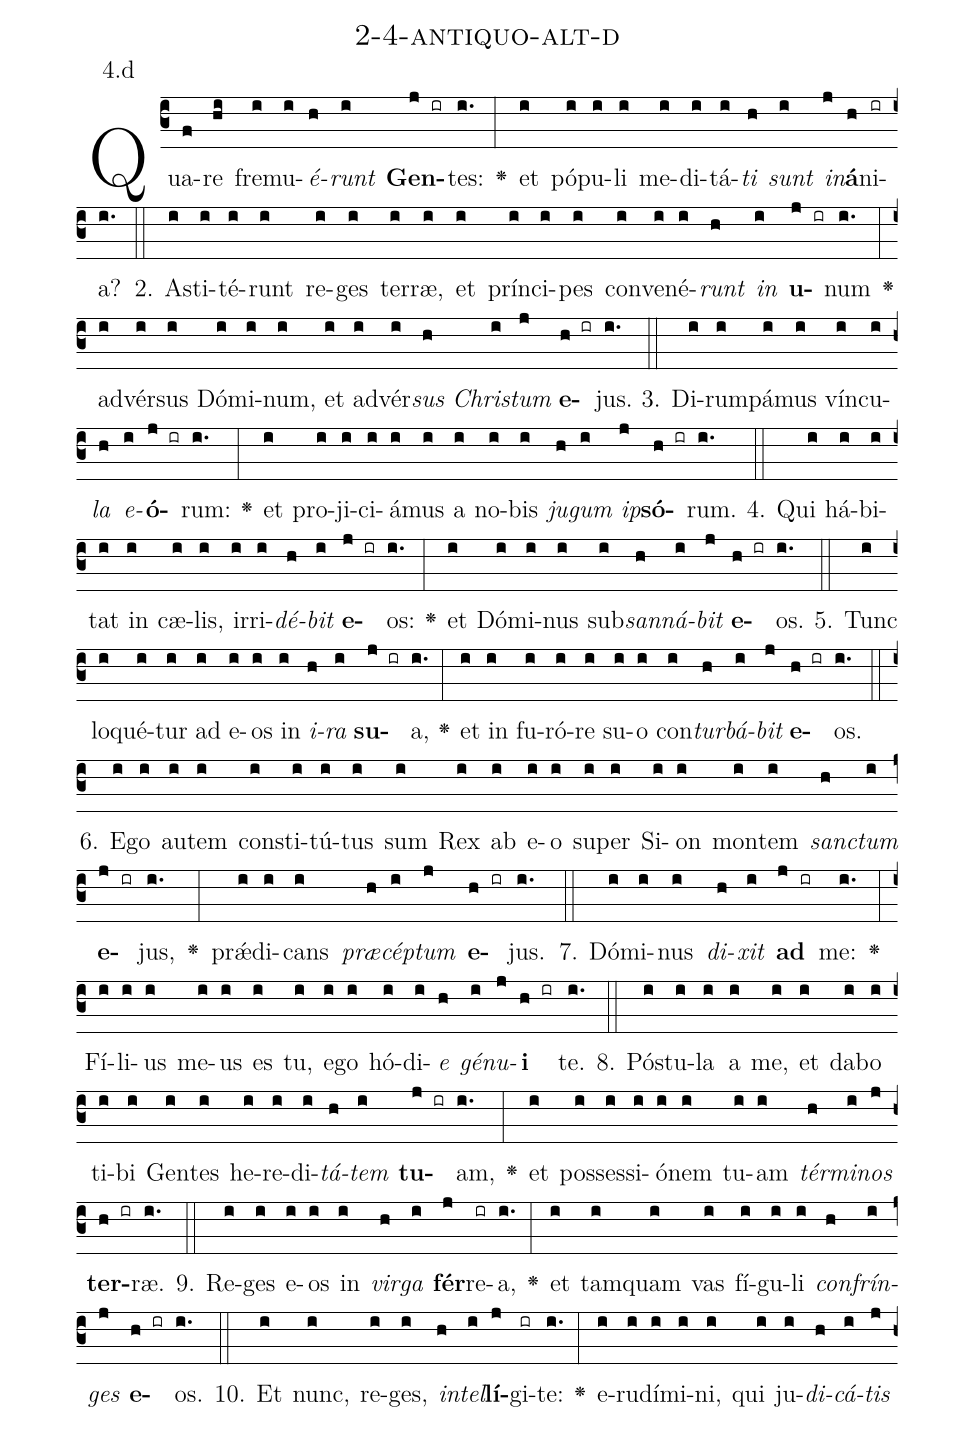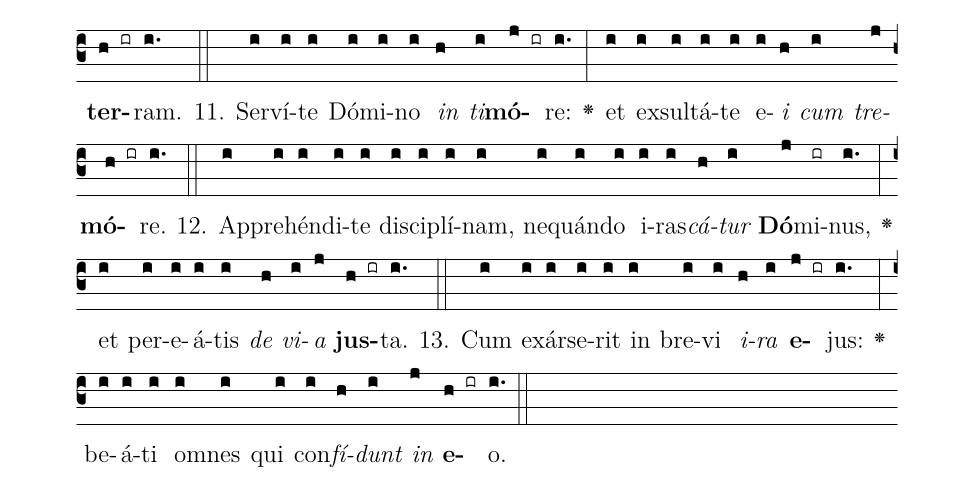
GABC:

name: 2-4-antiquo-alt-d;
annotation: 4.d;
%%
(c3)Qua(f)re(hi) fre(i)mu(i)<i>é</i>(h)<i>runt</i>(i) <b>Gen</b>(j ir)tes:(i.) <v>\greheightstar</v>(:) et(i) pó(i)pu(i)li(i) me(i)di(i)tá(i)<i>ti</i>(h) <i>sunt</i>(i) <i>in</i>(j)<b>á</b>(h)ni(ir)a?(i.) (::)
2. A(i)sti(i)té(i)runt(i) re(i)ges(i) ter(i)ræ,(i) et(i) prín(i)ci(i)pes(i) con(i)ve(i)né(i)<i>runt</i>(h) <i>in</i>(i) <b>u</b>(j ir)num(i.) <v>\greheightstar</v>(:) ad(i)vér(i)sus(i) Dó(i)mi(i)num,(i) et(i) ad(i)vér(i)<i>sus</i>(h) <i>Chris</i>(i)<i>tum</i>(j) <b>e</b>(h ir)jus.(i.) (::)
3. Di(i)rum(i)pá(i)mus(i) vín(i)cu(i)<i>la</i>(h) <i>e</i>(i)<b>ó</b>(j ir)rum:(i.) <v>\greheightstar</v>(:) et(i) pro(i)ji(i)ci(i)á(i)mus(i) a(i) no(i)bis(i) <i>ju</i>(h)<i>gum</i>(i) <i>ip</i>(j)<b>só</b>(h ir)rum.(i.) (::)
4. Qui(i) há(i)bi(i)tat(i) in(i) cæ(i)lis,(i) ir(i)ri(i)<i>dé</i>(h)<i>bit</i>(i) <b>e</b>(j ir)os:(i.) <v>\greheightstar</v>(:) et(i) Dó(i)mi(i)nus(i) sub(i)<i>san</i>(h)<i>ná</i>(i)<i>bit</i>(j) <b>e</b>(h ir)os.(i.) (::)
5. Tunc(i) lo(i)qué(i)tur(i) ad(i) e(i)os(i) in(i) <i>i</i>(h)<i>ra</i>(i) <b>su</b>(j ir)a,(i.) <v>\greheightstar</v>(:) et(i) in(i) fu(i)ró(i)re(i) su(i)o(i) con(i)<i>tur</i>(h)<i>bá</i>(i)<i>bit</i>(j) <b>e</b>(h ir)os.(i.) (::)
6. E(i)go(i) au(i)tem(i) con(i)sti(i)tú(i)tus(i) sum(i) Rex(i) ab(i) e(i)o(i) su(i)per(i) Si(i)on(i) mon(i)tem(i) <i>sanc</i>(h)<i>tum</i>(i) <b>e</b>(j ir)jus,(i.) <v>\greheightstar</v>(:) prǽ(i)di(i)cans(i) <i>præ</i>(h)<i>cép</i>(i)<i>tum</i>(j) <b>e</b>(h ir)jus.(i.) (::)
7. Dó(i)mi(i)nus(i) <i>di</i>(h)<i>xit</i>(i) <b>ad</b>(j ir) me:(i.) <v>\greheightstar</v>(:) Fí(i)li(i)us(i) me(i)us(i) es(i) tu,(i) e(i)go(i) hó(i)di(i)<i>e</i>(h) <i>gé</i>(i)<i>nu</i>(j)<b>i</b>(h ir) te.(i.) (::)
8. Pós(i)tu(i)la(i) a(i) me,(i) et(i) da(i)bo(i) ti(i)bi(i) Gen(i)tes(i) he(i)re(i)di(i)<i>tá</i>(h)<i>tem</i>(i) <b>tu</b>(j ir)am,(i.) <v>\greheightstar</v>(:) et(i) pos(i)ses(i)si(i)ó(i)nem(i) tu(i)am(i) <i>tér</i>(h)<i>mi</i>(i)<i>nos</i>(j) <b>ter</b>(h ir)ræ.(i.) (::)
9. Re(i)ges(i) e(i)os(i) in(i) <i>vir</i>(h)<i>ga</i>(i) <b>fér</b>(j)re(ir)a,(i.) <v>\greheightstar</v>(:) et(i) tam(i)quam(i) vas(i) fí(i)gu(i)li(i) <i>con</i>(h)<i>frín</i>(i)<i>ges</i>(j) <b>e</b>(h ir)os.(i.) (::)
10. Et(i) nunc,(i) re(i)ges,(i) <i>in</i>(h)<i>tel</i>(i)<b>lí</b>(j)gi(ir)te:(i.) <v>\greheightstar</v>(:) e(i)ru(i)dí(i)mi(i)ni,(i) qui(i) ju(i)<i>di</i>(h)<i>cá</i>(i)<i>tis</i>(j) <b>ter</b>(h ir)ram.(i.) (::)
11. Ser(i)ví(i)te(i) Dó(i)mi(i)no(i) <i>in</i>(h) <i>ti</i>(i)<b>mó</b>(j ir)re:(i.) <v>\greheightstar</v>(:) et(i) ex(i)sul(i)tá(i)te(i) e(i)<i>i</i>(h) <i>cum</i>(i) <i>tre</i>(j)<b>mó</b>(h ir)re.(i.) (::)
12. Ap(i)pre(i)hén(i)di(i)te(i) di(i)sci(i)plí(i)nam,(i) ne(i)quán(i)do(i) i(i)ras(i)<i>cá</i>(h)<i>tur</i>(i) <b>Dó</b>(j)mi(ir)nus,(i.) <v>\greheightstar</v>(:) et(i) per(i)e(i)á(i)tis(i) <i>de</i>(h) <i>vi</i>(i)<i>a</i>(j) <b>jus</b>(h ir)ta.(i.) (::)
13. Cum(i) ex(i)ár(i)se(i)rit(i) in(i) bre(i)vi(i) <i>i</i>(h)<i>ra</i>(i) <b>e</b>(j ir)jus:(i.) <v>\greheightstar</v>(:) be(i)á(i)ti(i) om(i)nes(i) qui(i) con(i)<i>fí</i>(h)<i>dunt</i>(i) <i>in</i>(j) <b>e</b>(h ir)o.(i.) (::)
